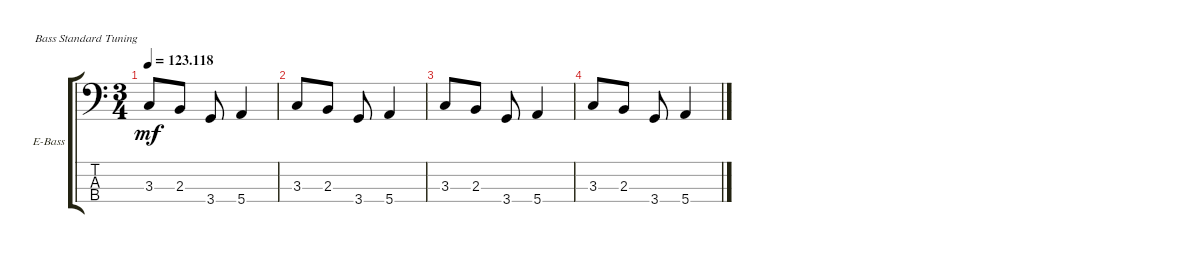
\bracketExtendMode groupsimilarinstruments
\firstSystemTrackNameOrientation horizontal
\otherSystemsTrackNameOrientation horizontal
\track ("Tim Ward/Frank Ene" "E-Bass") {instrument electricbassfinger}
\staff {score tabs}
\tuning (G2 D2 A1 E1)
\ts (3 4)
\tempo
123.118
\accidentals auto
\clef f4
\ottava regular
\simile none
\ks c
3.3.8{dy mf} 2.3.8 3.4.8 5.4.4 |
3.3.8 2.3.8 3.4.8 5.4.4 |
3.3.8 2.3.8 3.4.8 5.4.4 |
3.3.8 2.3.8 3.4.8 5.4.4
